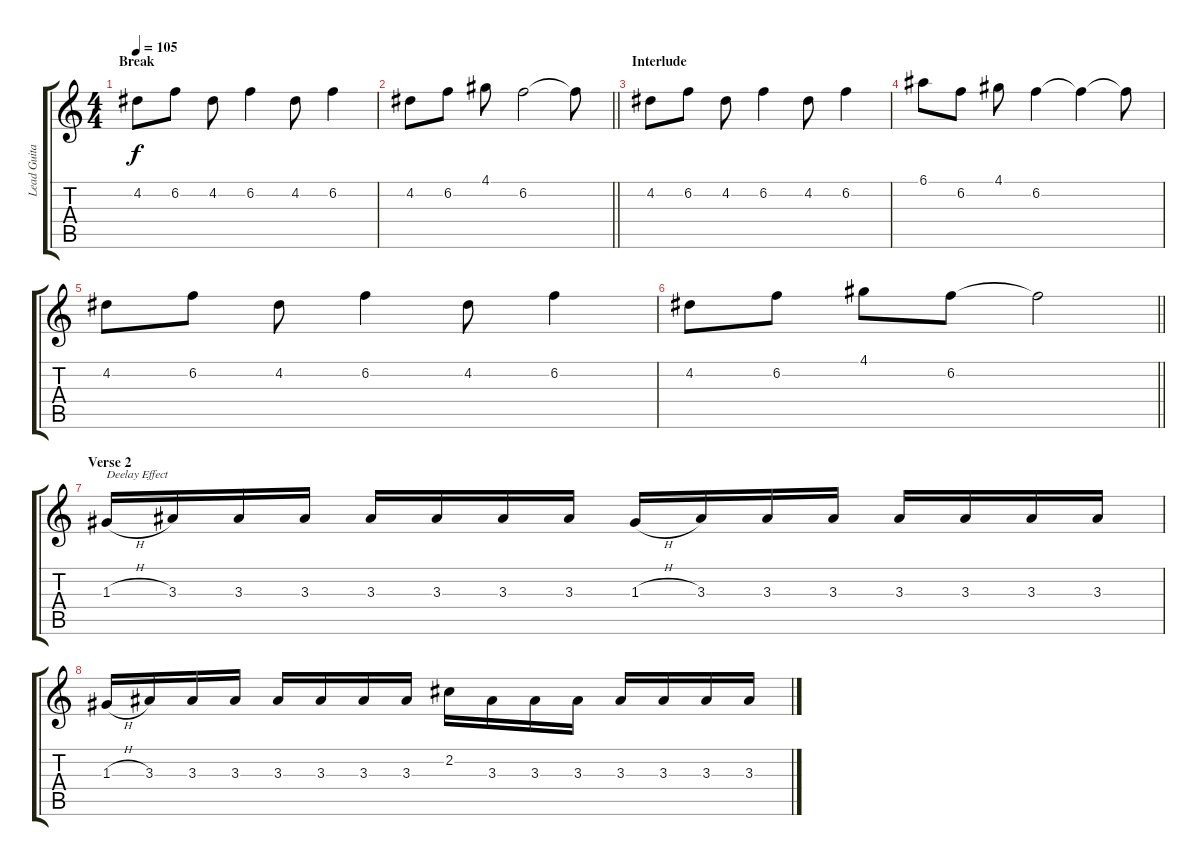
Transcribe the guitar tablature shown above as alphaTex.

\track ("Lead Guitar" "Lead Guita") {instrument distortionguitar}
\staff {score tabs}
\tuning (E4 B3 G3 D3 A2 E2) {hide}
\ts (4 4)
\section ("" "Break")
\tempo 105
\clef g2
\ks c
4.2.8{dy f volume 16} 6.2.8 4.2.8 6.2.4 4.2.8 6.2.4 |
\barLineRight lightlight
4.2.8 6.2.8 4.1.8 6.2.2 6.2{t}.8 |
\section ("" "Interlude")
4.2.8 6.2.8 4.2.8 6.2.4 4.2.8 6.2.4 |
6.1.8 6.2.8 4.1.8 6.2.4 6.2{t}.4 6.2{t}.8 |
4.2.8 6.2.8 4.2.8 6.2.4 4.2.8 6.2.4 |
\barLineRight lightlight
4.2.8 6.2.8 4.1.8 6.2.8 6.2{t}.2 |
\section ("" "Verse 2")
1.3{h}.16{txt "Deelay Effect" volume 8} 3.3.16 3.3.16 3.3.16 3.3.16 3.3.16 3.3.16 3.3.16 1.3{h}.16 3.3.16 3.3.16 3.3.16 3.3.16 3.3.16 3.3.16 3.3.16 |
1.3{h}.16 3.3.16 3.3.16 3.3.16 3.3.16 3.3.16 3.3.16 3.3.16 2.2.16 3.3.16 3.3.16 3.3.16 3.3.16 3.3.16 3.3.16 3.3.16
